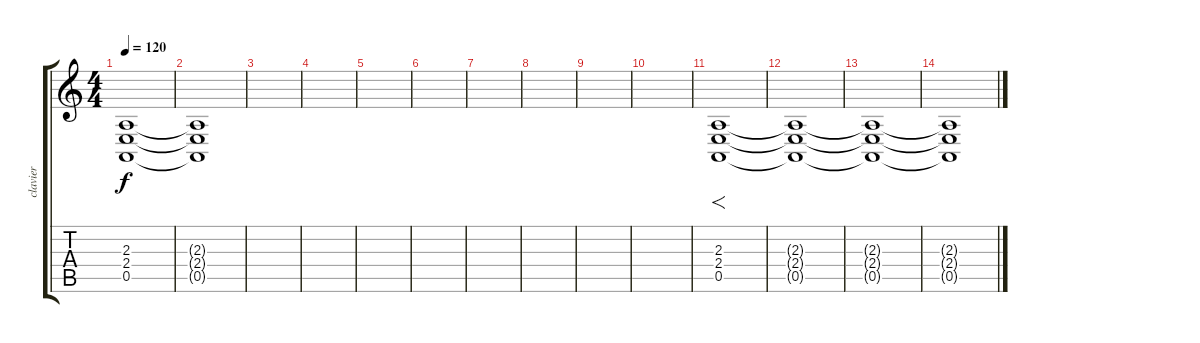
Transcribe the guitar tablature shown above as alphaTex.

\track ("clavier" "clavier") {instrument stringensemble1}
\staff {score tabs}
\tuning (E4 B3 G3 D3 A2 E2) {hide}
\ts (4 4)
\tempo 120
\clef g2
\ks c
(2.3{t} 2.4{t} 0.5{t}).1{dy f} |
(2.3{t} 2.4{t} 0.5{t}).1 |
|
|
|
|
|
|
|
|
(2.3 2.4 0.5).1{f} |
(2.3{t} 2.4{t} 0.5{t}).1 |
(2.3{t} 2.4{t} 0.5{t}).1 |
(2.3{t} 2.4{t} 0.5{t}).1
